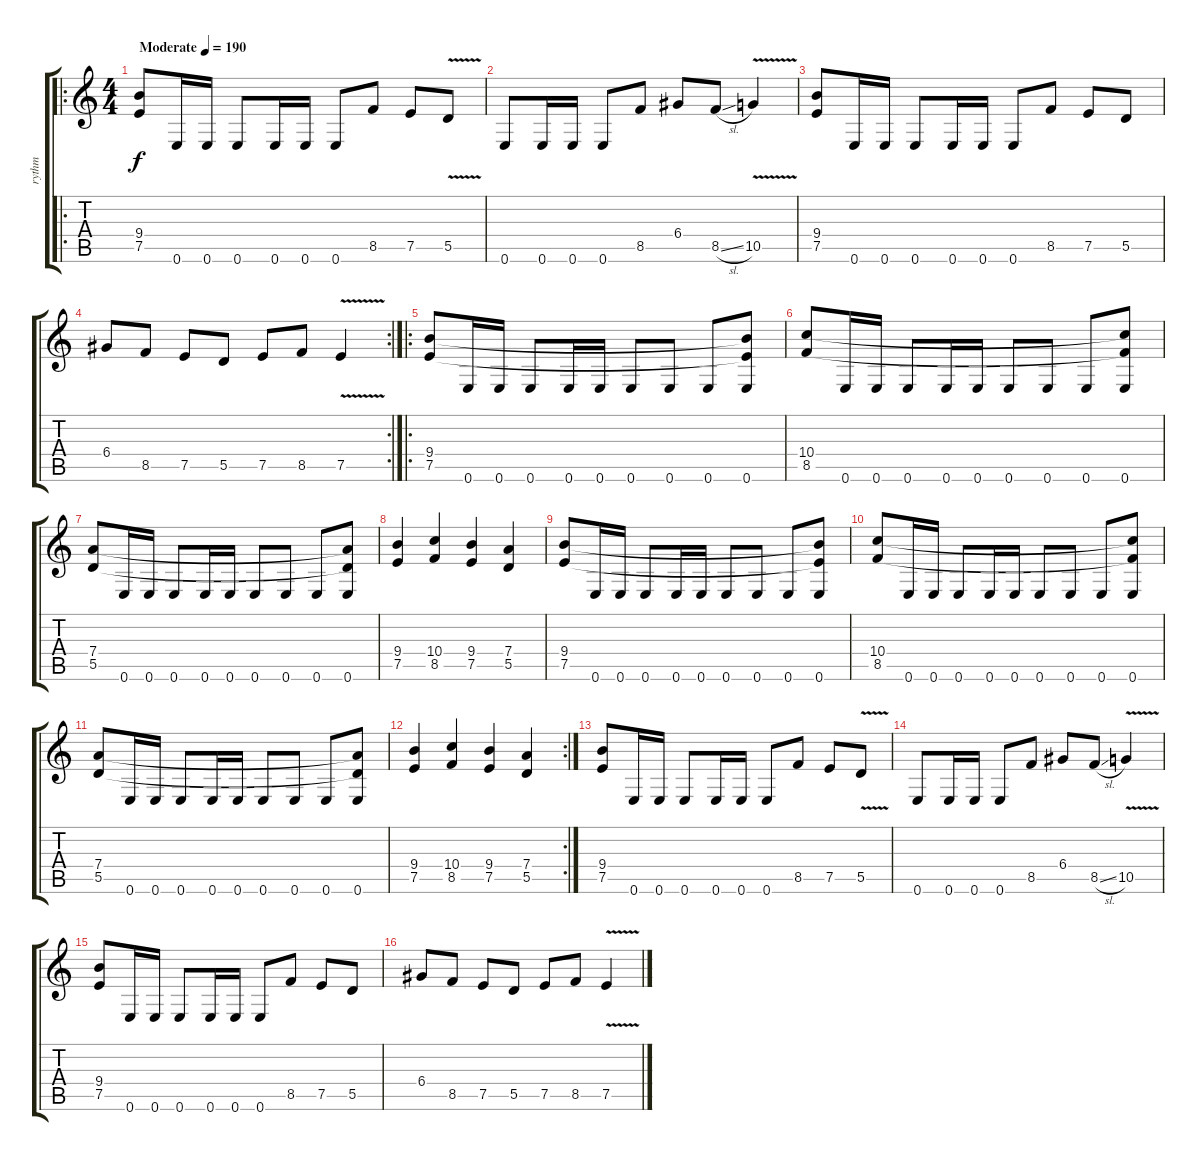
\track ("rythm" "rythm") {instrument overdrivenguitar}
\staff {score tabs}
\tuning (E4 B3 G3 D3 A2 E2) {hide}
\ro
\ts (4 4)
\tempo (190 "Moderate")
\clef g2
\ks c
(9.4 7.5).8{dy f instrument overdrivenguitar} 0.6.16 0.6.16 0.6.8 0.6.16 0.6.16 0.6.8 8.5.8 7.5.8 5.5{v}.8 |
0.6.8 0.6.16 0.6.16 0.6.8 8.5.8 6.4.8 8.5{sl}.8 10.5{v}.4 |
(9.4 7.5).8 0.6.16 0.6.16 0.6.8 0.6.16 0.6.16 0.6.8 8.5.8 7.5.8 5.5.8 |
\rc 2
6.4.8 8.5.8 7.5.8 5.5.8 7.5.8 8.5.8 7.5{v}.4 |
\ro
(9.4 7.5).8 0.6.16 0.6.16 0.6.8 0.6.16 0.6.16 0.6.8 0.6.8 0.6.8 (9.4{t} 7.5{t} 0.6).8 |
(10.4 8.5).8 0.6.16 0.6.16 0.6.8 0.6.16 0.6.16 0.6.8 0.6.8 0.6.8 (10.4{t} 8.5{t} 0.6).8 |
(7.4 5.5).8 0.6.16 0.6.16 0.6.8 0.6.16 0.6.16 0.6.8 0.6.8 0.6.8 (7.4{t} 5.5{t} 0.6).8 |
(9.4 7.5).4 (10.4 8.5).4 (9.4 7.5).4 (7.4 5.5).4 |
(9.4 7.5).8 0.6.16 0.6.16 0.6.8 0.6.16 0.6.16 0.6.8 0.6.8 0.6.8 (9.4{t} 7.5{t} 0.6).8 |
(10.4 8.5).8 0.6.16 0.6.16 0.6.8 0.6.16 0.6.16 0.6.8 0.6.8 0.6.8 (10.4{t} 8.5{t} 0.6).8 |
(7.4 5.5).8 0.6.16 0.6.16 0.6.8 0.6.16 0.6.16 0.6.8 0.6.8 0.6.8 (7.4{t} 5.5{t} 0.6).8 |
\rc 2
(9.4 7.5).4 (10.4 8.5).4 (9.4 7.5).4 (7.4 5.5).4 |
(9.4 7.5).8 0.6.16 0.6.16 0.6.8 0.6.16 0.6.16 0.6.8 8.5.8 7.5.8 5.5{v}.8 |
0.6.8 0.6.16 0.6.16 0.6.8 8.5.8 6.4.8 8.5{sl}.8 10.5{v}.4 |
(9.4 7.5).8 0.6.16 0.6.16 0.6.8 0.6.16 0.6.16 0.6.8 8.5.8 7.5.8 5.5.8 |
6.4.8 8.5.8 7.5.8 5.5.8 7.5.8 8.5.8 7.5{v}.4
